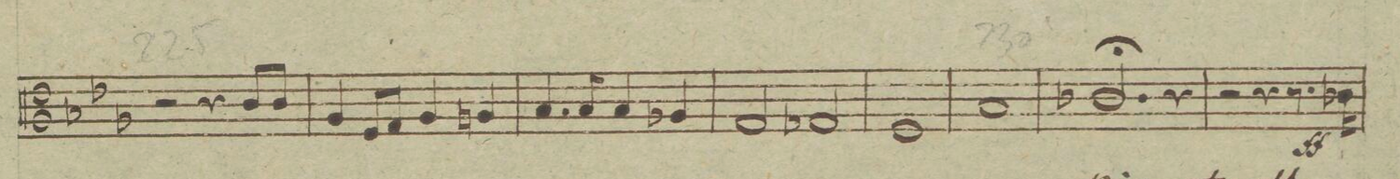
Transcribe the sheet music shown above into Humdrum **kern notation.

**kern	**dynam
*I"Viola.	*
*clefC3	*
*k[b-e-a-]	*
*met(c)	*
*M4/4	*
2r	.
4r	.
8c/L	.
8c/J	.
=222	=222
4A-/	.
8F/L	.
8G/J	.
4A-/	.
4An/	.
=223	=223
4.B-/	.
8B-/	.
4B-/	.
4A-X/	.
=224	=224
2G/	.
2G-X/	.
=225	=225
1F	.
=226	=226
1B-	.
=227	=227
2.c-X;/	.
4r	.
=228	=228
2r	.
4r	.
8.r	ff
16c-X\	.
=229	=229
*-	*-
